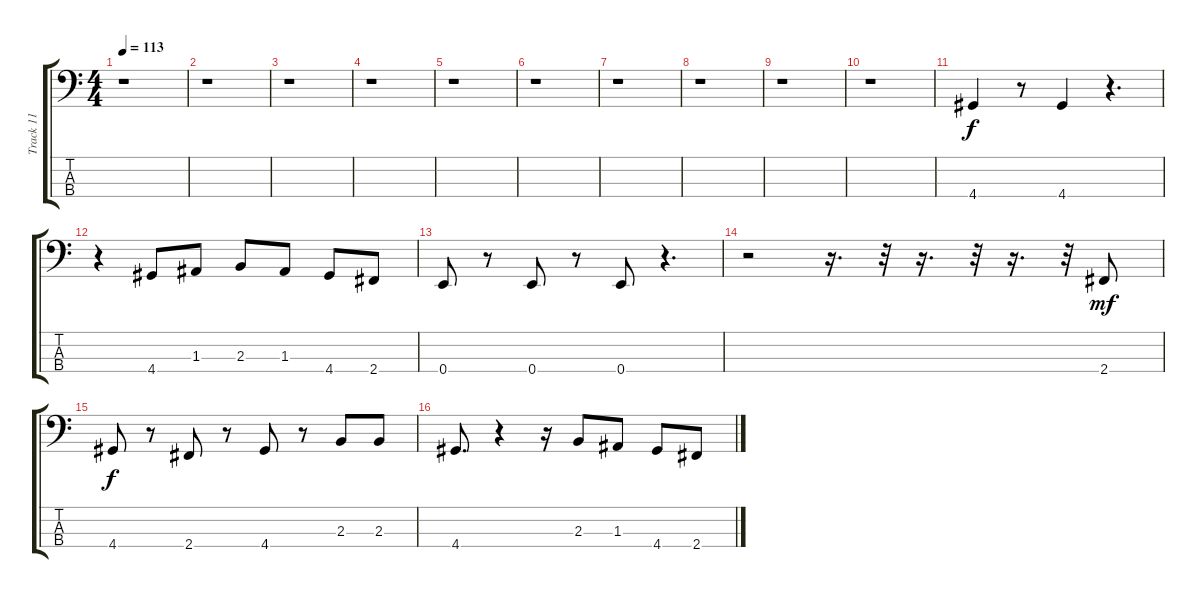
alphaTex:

\track ("Track 11" "Track 11") {instrument fretlessbass}
\staff {score tabs}
\tuning (G2 D2 A1 E1) {hide}
\ts (4 4)
\tempo 113
\clef f4
\ks c
r.1{dy mf} |
r.1 |
r.1 |
r.1 |
r.1 |
r.1 |
r.1 |
r.1 |
r.1 |
r.1 |
4.4.4{dy f} r.8 4.4.4 r.4{d} |
r.4 4.4.8 1.3.8 2.3.8 1.3.8 4.4.8 2.4.8 |
0.4.8 r.8 0.4.8 r.8 0.4.8 r.4{d} |
r.2 r.16{d} r.32 r.16{d} r.32 r.16{d} r.32 2.4.8{dy mf} |
4.4.8{dy f} r.8 2.4.8 r.8 4.4.8 r.8 2.3.8 2.3.8 |
4.4.8{d} r.4 r.16 2.3.8 1.3.8 4.4.8 2.4.8
